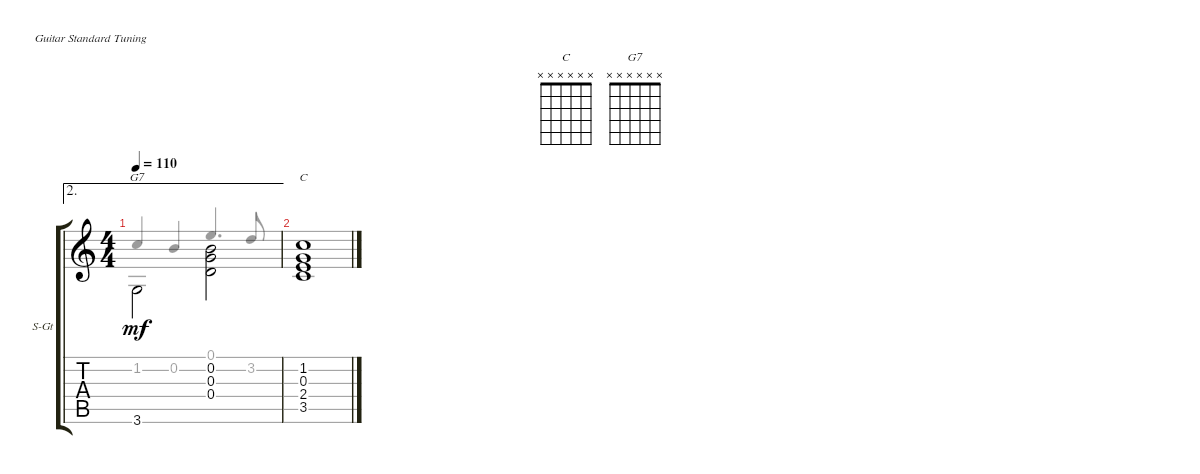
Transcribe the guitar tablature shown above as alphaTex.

\defaultSystemsLayout 4
\bracketExtendMode groupsimilarinstruments
\useSystemSignSeparator
\singleTrackTrackNamePolicy allsystems
\multiTrackTrackNamePolicy allsystems
\firstSystemTrackNameOrientation horizontal
\otherSystemsTrackNameOrientation horizontal
\track ("Steel Guitar" "S-Gt") {instrument acousticguitarsteel}
\staff {score tabs}
\tuning (E4 B3 G3 D3 A2 E2)
\chord ("C" x x x x x x)
\chord ("G7" x x x x x x)
\voice
\ae 2
\ts (4 4)
\tempo 110
\clef g2
\ks c
3.6.2{ch "G7" dy mf beam invert} (0.4 0.3 0.2).2{beam invert} |
(1.2 0.3 2.4 3.5).1{ch "C" beam invert}
\voice
\clef g2
\ottava regular
\simile none
\ks c
1.2.4{dy mf beam invert} 0.2.4{beam invert} 0.1.4{d beam invert} 3.2.8{beam invert} |
